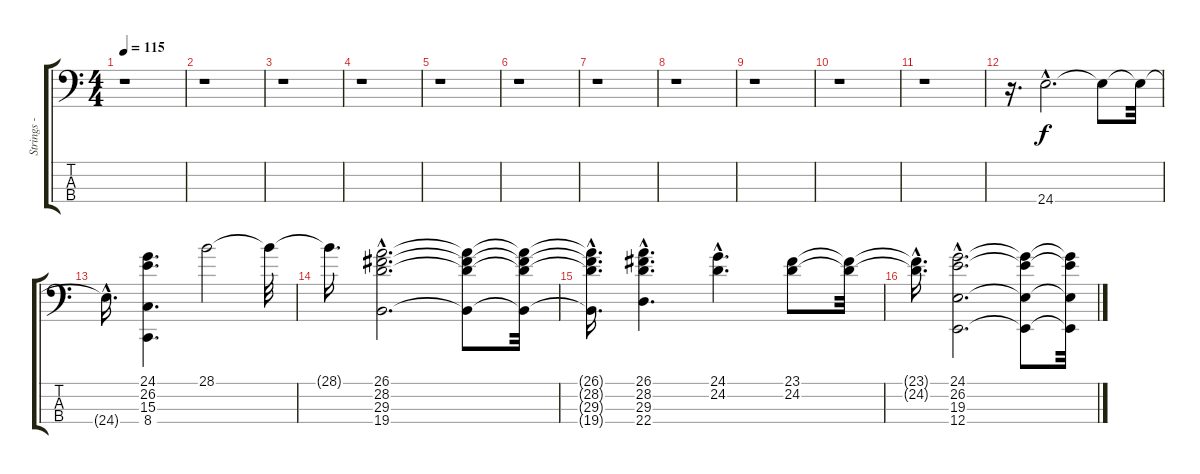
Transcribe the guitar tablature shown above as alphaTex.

\track ("Strings - Sherinian" "Strings - ") {instrument stringensemble1}
\staff {score tabs}
\tuning (G2 D2 A1 E1) {hide}
\ts (4 4)
\tempo 115
\clef f4
\ks c
r.1{dy f} |
r.1 |
r.1 |
r.1 |
r.1 |
r.1 |
r.1 |
r.1 |
r.1 |
r.1 |
r.1 |
r.16{d} 24.4{hac}.2{d volume 12} 24.4{t}.8 24.4{t}.32 |
24.4{hac t}.16{d} (24.1 26.2 15.3 8.4).4{d} 28.1.2 28.1{t}.32 |
28.1{t}.16{d} (26.1{hac} 28.2{hac} 29.3{hac} 19.4{hac}).2{d} (26.1{t} 28.2{t} 29.3{t} 19.4{t}).8 (26.1{t} 28.2{t} 29.3{t} 19.4{t}).32 |
(26.1{hac t} 28.2{hac t} 29.3{hac t} 19.4{hac t}).16{d} (26.1{hac} 28.2{hac} 29.3{hac} 22.4).4{d} (24.1{hac} 24.2{hac}).4{d} (23.1 24.2).8 (23.1{t} 24.2{t}).32 |
(23.1{hac t} 24.2{hac t}).16{d} (24.1{hac} 26.2{hac} 19.3{hac} 12.4{hac}).2{d} (24.1{t} 26.2{t} 19.3{t} 12.4{t}).8 (24.1{t} 26.2{t} 19.3{t} 12.4{t}).32
